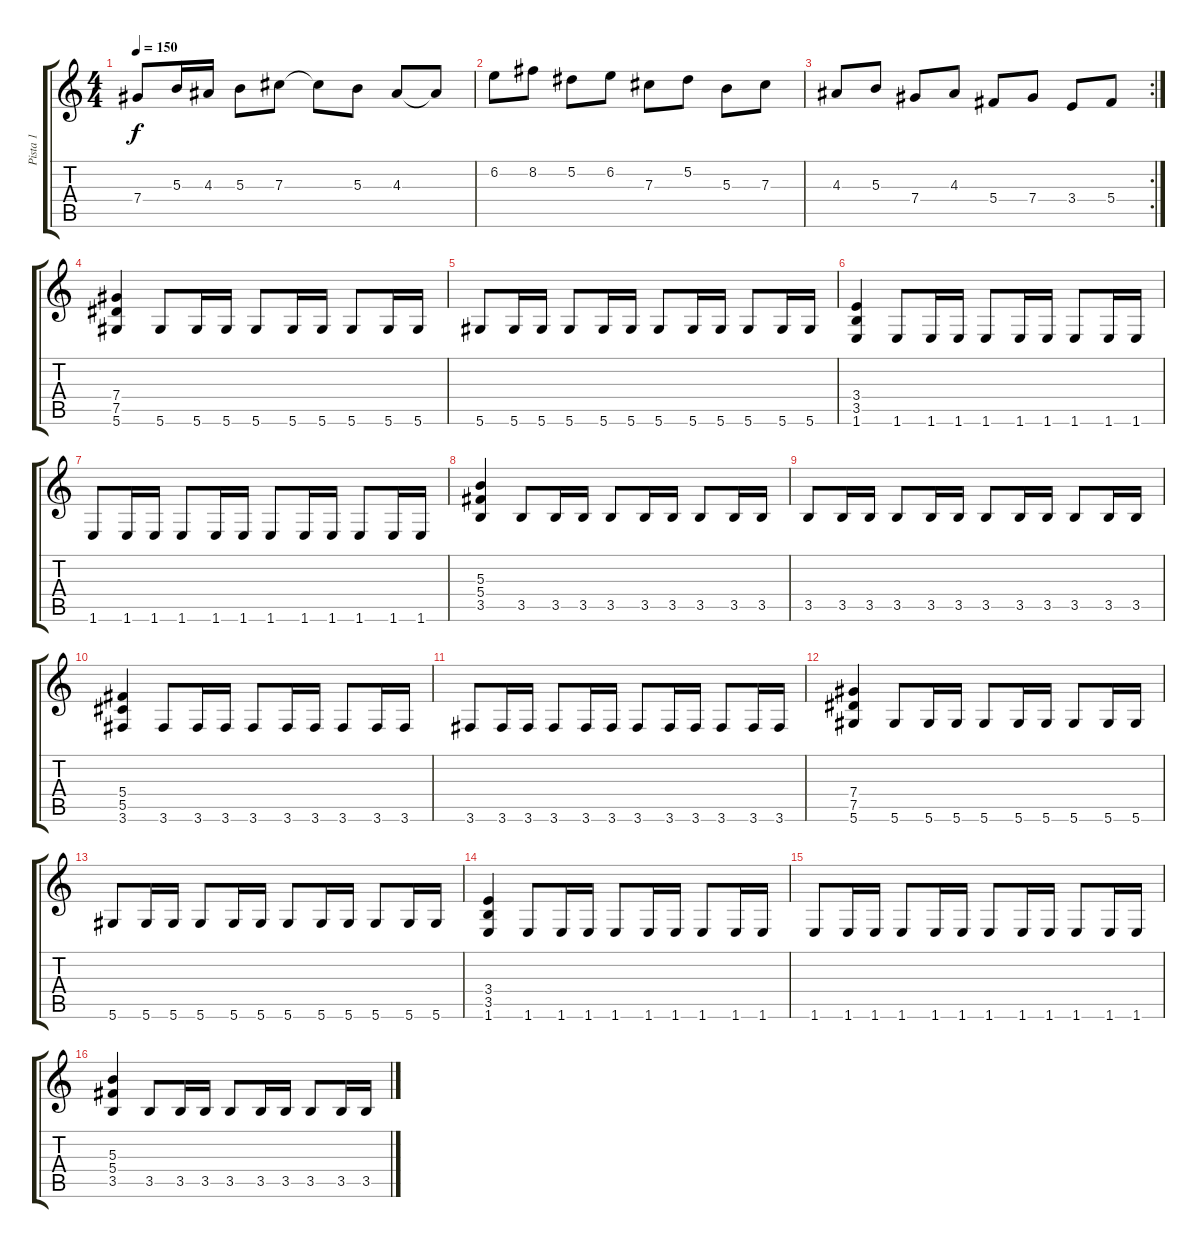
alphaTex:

\track ("Pista 1" "Pista 1") {instrument distortionguitar}
\staff {score tabs}
\tuning (Eb4 Bb3 Gb3 Db3 Ab2 Eb2) {hide}
\ts (4 4)
\tempo 150
\clef g2
\ks c
7.4.8{dy f} 5.3.16 4.3.16 5.3.8 7.3.8 7.3{t}.8 5.3.8 4.3.8 4.3{t}.8 |
6.2.8 8.2.8 5.2.8 6.2.8 7.3.8 5.2.8 5.3.8 7.3.8 |
\rc 2
4.3.8 5.3.8 7.4.8 4.3.8 5.4.8 7.4.8 3.4.8 5.4.8 |
(7.4 7.5 5.6).4 5.6.8 5.6.16 5.6.16 5.6.8 5.6.16 5.6.16 5.6.8 5.6.16 5.6.16 |
5.6.8 5.6.16 5.6.16 5.6.8 5.6.16 5.6.16 5.6.8 5.6.16 5.6.16 5.6.8 5.6.16 5.6.16 |
(3.4 3.5 1.6).4 1.6.8 1.6.16 1.6.16 1.6.8 1.6.16 1.6.16 1.6.8 1.6.16 1.6.16 |
1.6.8 1.6.16 1.6.16 1.6.8 1.6.16 1.6.16 1.6.8 1.6.16 1.6.16 1.6.8 1.6.16 1.6.16 |
(5.3 5.4 3.5).4 3.5.8 3.5.16 3.5.16 3.5.8 3.5.16 3.5.16 3.5.8 3.5.16 3.5.16 |
3.5.8 3.5.16 3.5.16 3.5.8 3.5.16 3.5.16 3.5.8 3.5.16 3.5.16 3.5.8 3.5.16 3.5.16 |
(5.4 5.5 3.6).4 3.6.8 3.6.16 3.6.16 3.6.8 3.6.16 3.6.16 3.6.8 3.6.16 3.6.16 |
3.6.8 3.6.16 3.6.16 3.6.8 3.6.16 3.6.16 3.6.8 3.6.16 3.6.16 3.6.8 3.6.16 3.6.16 |
(7.4 7.5 5.6).4 5.6.8 5.6.16 5.6.16 5.6.8 5.6.16 5.6.16 5.6.8 5.6.16 5.6.16 |
5.6.8 5.6.16 5.6.16 5.6.8 5.6.16 5.6.16 5.6.8 5.6.16 5.6.16 5.6.8 5.6.16 5.6.16 |
(3.4 3.5 1.6).4 1.6.8 1.6.16 1.6.16 1.6.8 1.6.16 1.6.16 1.6.8 1.6.16 1.6.16 |
1.6.8 1.6.16 1.6.16 1.6.8 1.6.16 1.6.16 1.6.8 1.6.16 1.6.16 1.6.8 1.6.16 1.6.16 |
(5.3 5.4 3.5).4 3.5.8 3.5.16 3.5.16 3.5.8 3.5.16 3.5.16 3.5.8 3.5.16 3.5.16
